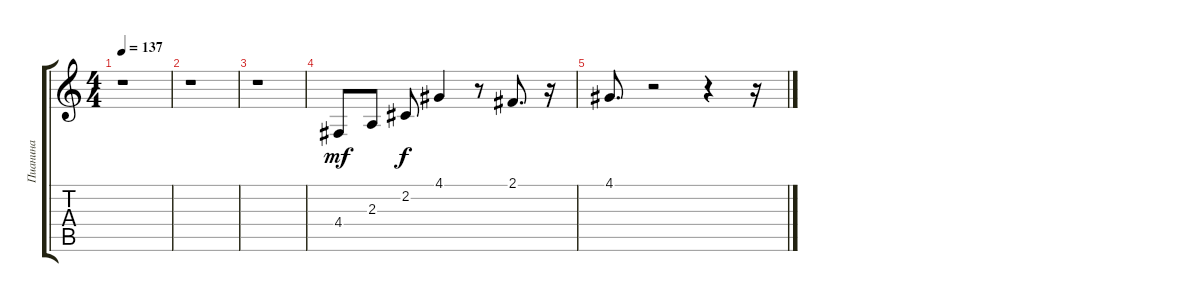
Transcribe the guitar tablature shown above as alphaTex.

\track ("Пианина" "Пианина") {instrument electricgrandpiano}
\staff {score tabs}
\tuning (E4 B3 G3 D3 A2 E2) {hide}
\ts (4 4)
\tempo 137
\clef g2
\ks c
r.1{dy f} |
r.1 |
r.1 |
4.4.8{dy mf} 2.3.8 2.2.8{dy f} 4.1.4 r.8 2.1.8{d} r.16 |
4.1.8{d} r.2 r.4 r.16
